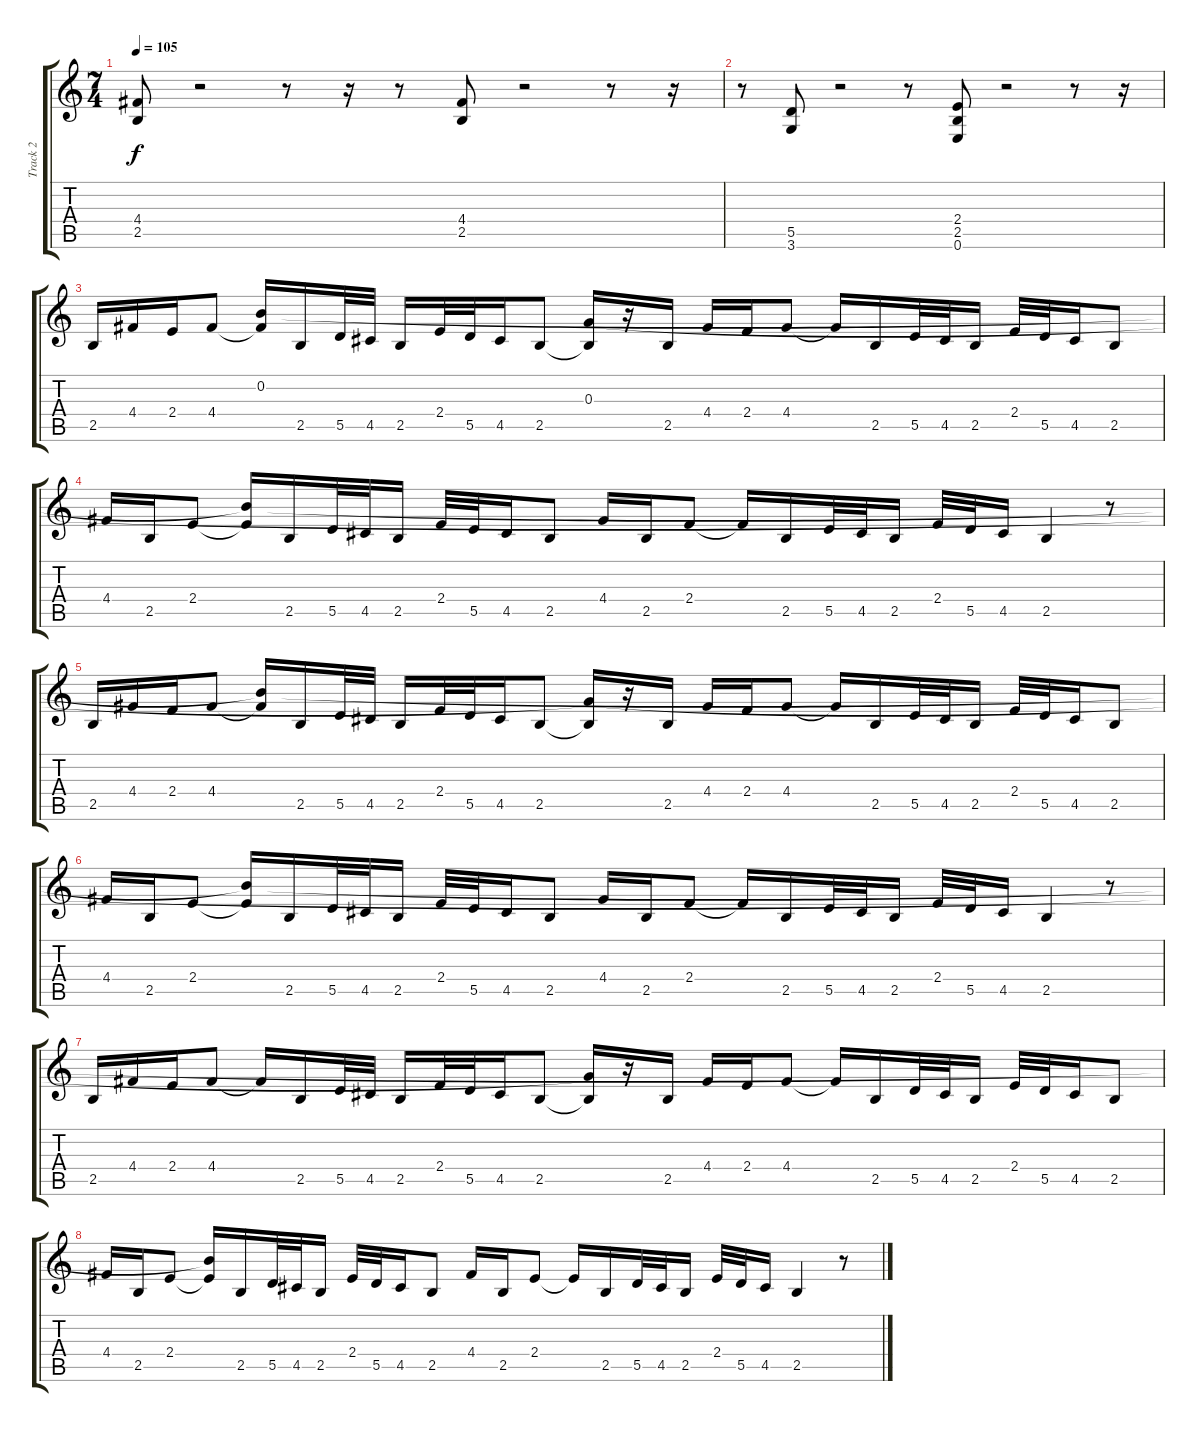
\track ("Track 2" "Track 2") {instrument distortionguitar}
\staff {score tabs}
\tuning (E4 B3 G3 D3 A2 E2) {hide}
\ts (7 4)
\tempo 105
\clef g2
\ks c
(4.4 2.5).8{dy f} r.2 r.8 r.16 r.8 (4.4 2.5).8 r.2 r.8 r.16 |
r.8 (5.5 3.6).8 r.2 r.8 (2.4 2.5 0.6).8 r.2 r.8 r.16 |
2.5.16 4.4.16 2.4.16 4.4.8 (0.2 4.4{t}).16 2.5.16 5.5.32 4.5.32 2.5.16 2.4.32 5.5.32 4.5.16 2.5.8 (0.3 2.5{t}).16 r.16 2.5.16 4.4.16 2.4.16 4.4.8 4.4{t}.16 2.5.16 5.5.32 4.5.32 2.5.16 2.4.32 5.5.32 4.5.16 2.5.8 |
4.4.16 2.5.16 2.4.8 (0.2{t} 2.4{t}).16 2.5.16 5.5.32 4.5.32 2.5.16 2.4.32 5.5.32 4.5.16 2.5.8 4.4.16 2.5.16 2.4.8 2.4{t}.16 2.5.16 5.5.32 4.5.32 2.5.16 2.4.32 5.5.32 4.5.16 2.5.4 r.8 |
2.5.16 4.4.16 2.4.16 4.4.8 (0.2{t} 4.4{t}).16 2.5.16 5.5.32 4.5.32 2.5.16 2.4.32 5.5.32 4.5.16 2.5.8 (0.3{t} 2.5{t}).16 r.16 2.5.16 4.4.16 2.4.16 4.4.8 4.4{t}.16 2.5.16 5.5.32 4.5.32 2.5.16 2.4.32 5.5.32 4.5.16 2.5.8 |
4.4.16 2.5.16 2.4.8 (0.2{t} 2.4{t}).16 2.5.16 5.5.32 4.5.32 2.5.16 2.4.32 5.5.32 4.5.16 2.5.8 4.4.16 2.5.16 2.4.8 2.4{t}.16 2.5.16 5.5.32 4.5.32 2.5.16 2.4.32 5.5.32 4.5.16 2.5.4 r.8 |
2.5.16 4.4.16 2.4.16 4.4.8 4.4{t}.16 2.5.16 5.5.32 4.5.32 2.5.16 2.4.32 5.5.32 4.5.16 2.5.8 (0.3{t} 2.5{t}).16 r.16 2.5.16 4.4.16 2.4.16 4.4.8 4.4{t}.16 2.5.16 5.5.32 4.5.32 2.5.16 2.4.32 5.5.32 4.5.16 2.5.8 |
4.4.16 2.5.16 2.4.8 (0.2{t} 2.4{t}).16 2.5.16 5.5.32 4.5.32 2.5.16 2.4.32 5.5.32 4.5.16 2.5.8 4.4.16 2.5.16 2.4.8 2.4{t}.16 2.5.16 5.5.32 4.5.32 2.5.16 2.4.32 5.5.32 4.5.16 2.5.4 r.8
